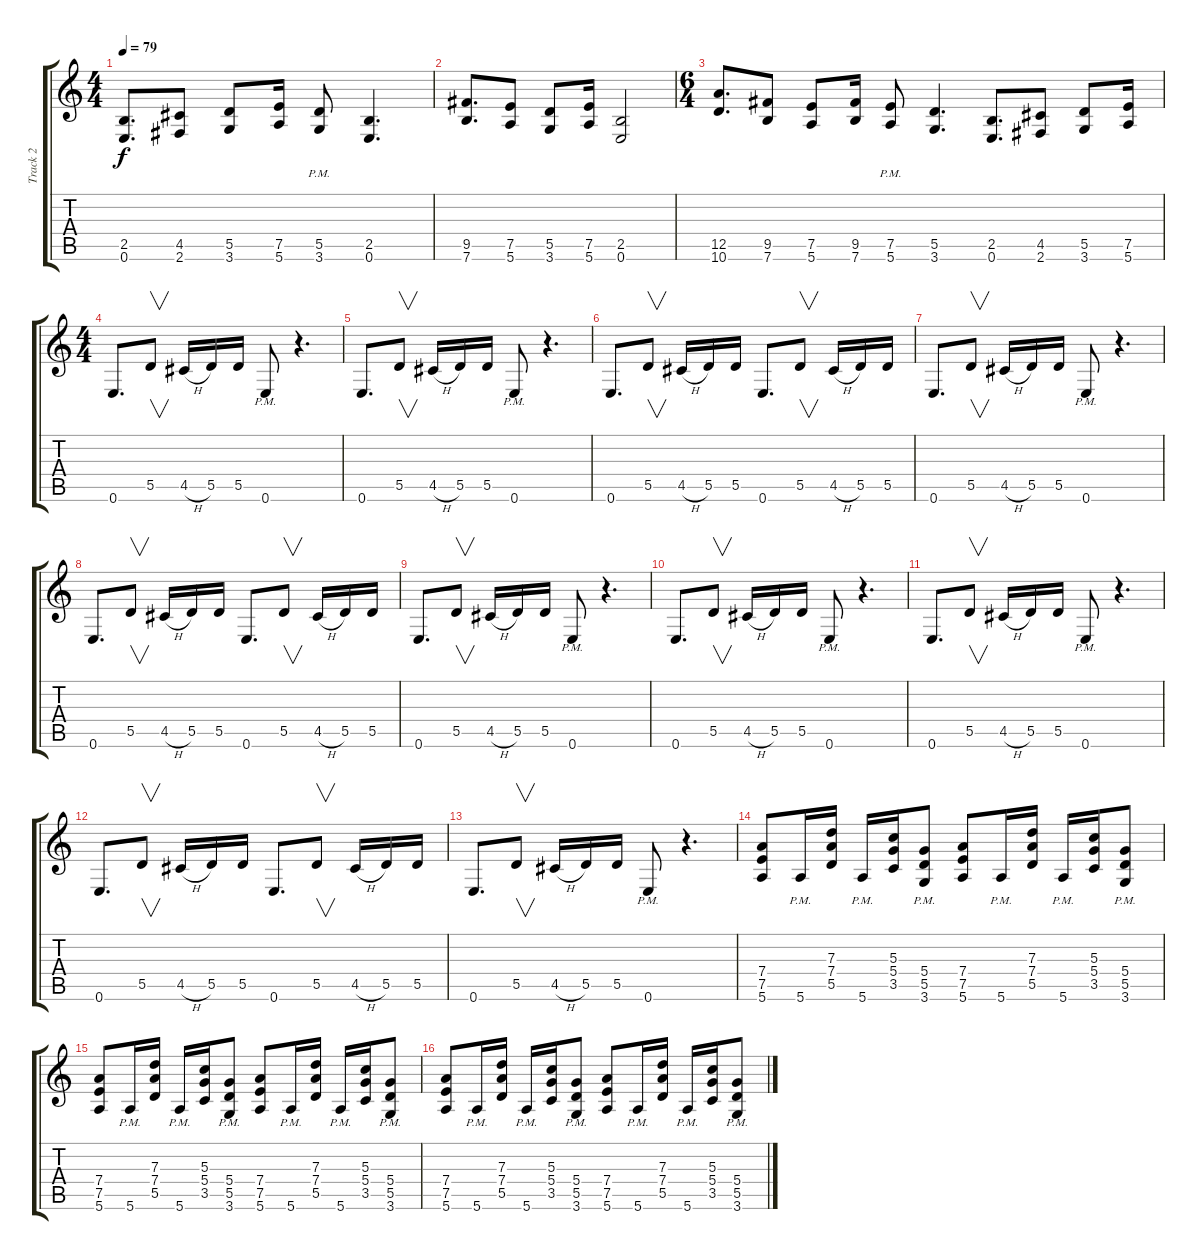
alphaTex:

\track ("Track 2" "Track 2") {instrument distortionguitar}
\staff {score tabs}
\tuning (E4 B3 G3 D3 A2 E2) {hide}
\ts (4 4)
\tempo 79
\clef g2
\ks c
(2.5 0.6).8{d dy f} (4.5 2.6).8 (5.5 3.6).8 (7.5 5.6).16 (5.5{pm} 3.6{pm}).8 (2.5 0.6).4{d} |
(9.5 7.6).8{d} (7.5 5.6).8 (5.5 3.6).8 (7.5 5.6).16 (2.5 0.6).2 |
\ts (6 4)
(12.5 10.6).8{d} (9.5 7.6).8 (7.5 5.6).8 (9.5 7.6).16 (7.5{pm} 5.6{pm}).8 (5.5 3.6).4{d} (2.5 0.6).8{d} (4.5 2.6).8 (5.5 3.6).8 (7.5 5.6).16 |
\ts (4 4)
0.6.8{d} 5.5.8{v} 4.5{h}.16 5.5.16 5.5.16 0.6{pm}.8 r.4{d} |
0.6.8{d} 5.5.8{v} 4.5{h}.16 5.5.16 5.5.16 0.6{pm}.8 r.4{d} |
0.6.8{d} 5.5.8{v} 4.5{h}.16 5.5.16 5.5.16 0.6.8{d} 5.5.8{v} 4.5{h}.16 5.5.16 5.5.16 |
0.6.8{d} 5.5.8{v} 4.5{h}.16 5.5.16 5.5.16 0.6{pm}.8 r.4{d} |
0.6.8{d} 5.5.8{v} 4.5{h}.16 5.5.16 5.5.16 0.6.8{d} 5.5.8{v} 4.5{h}.16 5.5.16 5.5.16 |
0.6.8{d} 5.5.8{v} 4.5{h}.16 5.5.16 5.5.16 0.6{pm}.8 r.4{d} |
0.6.8{d} 5.5.8{v} 4.5{h}.16 5.5.16 5.5.16 0.6{pm}.8 r.4{d} |
0.6.8{d} 5.5.8{v} 4.5{h}.16 5.5.16 5.5.16 0.6{pm}.8 r.4{d} |
0.6.8{d} 5.5.8{v} 4.5{h}.16 5.5.16 5.5.16 0.6.8{d} 5.5.8{v} 4.5{h}.16 5.5.16 5.5.16 |
0.6.8{d} 5.5.8{v} 4.5{h}.16 5.5.16 5.5.16 0.6{pm}.8 r.4{d} |
(7.4 7.5 5.6).8 5.6{pm}.16 (7.3 7.4 5.5).16 5.6{pm}.16 (5.3 5.4 3.5).16 (5.4{pm} 5.5{pm} 3.6{pm}).8 (7.4 7.5 5.6).8 5.6{pm}.16 (7.3 7.4 5.5).16 5.6{pm}.16 (5.3 5.4 3.5).16 (5.4{pm} 5.5{pm} 3.6{pm}).8 |
(7.4 7.5 5.6).8 5.6{pm}.16 (7.3 7.4 5.5).16 5.6{pm}.16 (5.3 5.4 3.5).16 (5.4{pm} 5.5{pm} 3.6{pm}).8 (7.4 7.5 5.6).8 5.6{pm}.16 (7.3 7.4 5.5).16 5.6{pm}.16 (5.3 5.4 3.5).16 (5.4{pm} 5.5{pm} 3.6{pm}).8 |
(7.4 7.5 5.6).8 5.6{pm}.16 (7.3 7.4 5.5).16 5.6{pm}.16 (5.3 5.4 3.5).16 (5.4{pm} 5.5{pm} 3.6{pm}).8 (7.4 7.5 5.6).8 5.6{pm}.16 (7.3 7.4 5.5).16 5.6{pm}.16 (5.3 5.4 3.5).16 (5.4{pm} 5.5{pm} 3.6{pm}).8
